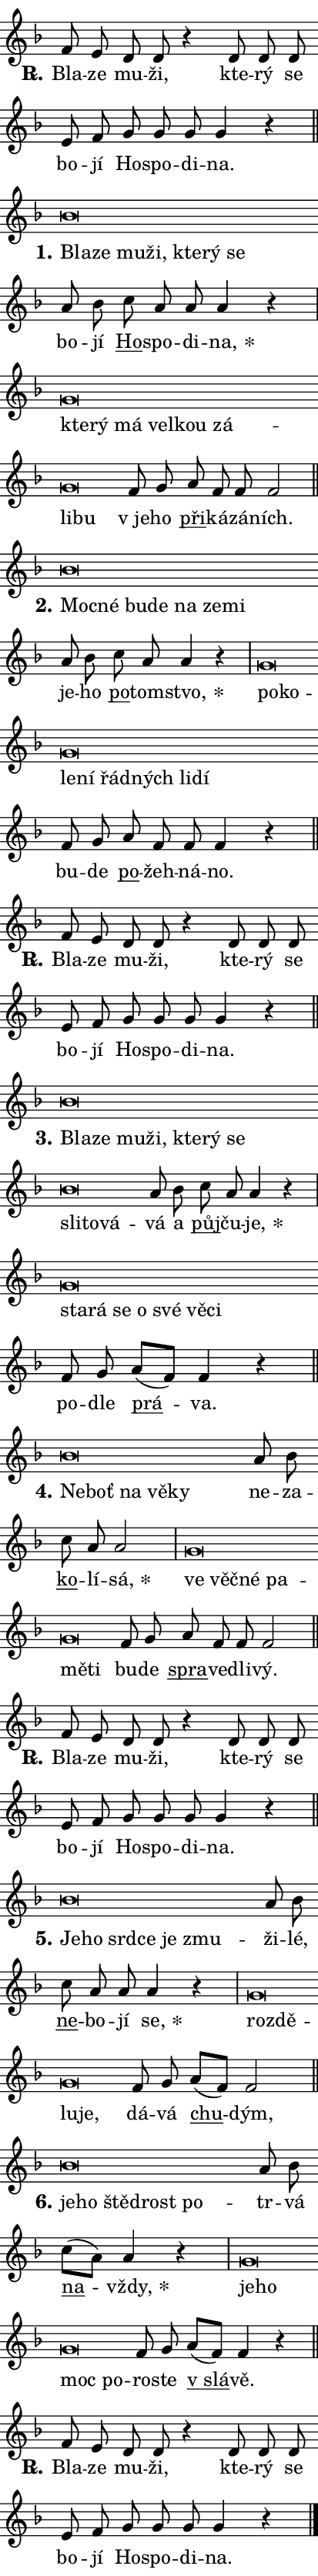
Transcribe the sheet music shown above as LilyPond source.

\version "2.22.1"
\header { tagline = "" }
\paper {
  indent = 0\cm
  top-margin = 0\cm
  right-margin = 0\cm
  bottom-margin = 0\cm
  left-margin = 0\cm
  paper-width = 7\cm
  page-breaking = #ly:one-page-breaking
  system-system-spacing.basic-distance = #11
  score-system-spacing.basic-distance = #11.3
  ragged-last = ##f
}


%% Author: Thomas Morley
%% https://lists.gnu.org/archive/html/lilypond-user/2020-05/msg00002.html
#(define (line-position grob)
"Returns position of @var[grob} in current system:
   @code{'start}, if at first time-step
   @code{'end}, if at last time-step
   @code{'middle} otherwise
"
  (let* ((col (ly:item-get-column grob))
         (ln (ly:grob-object col 'left-neighbor))
         (rn (ly:grob-object col 'right-neighbor))
         (col-to-check-left (if (ly:grob? ln) ln col))
         (col-to-check-right (if (ly:grob? rn) rn col))
         (break-dir-left
           (and
             (ly:grob-property col-to-check-left 'non-musical #f)
             (ly:item-break-dir col-to-check-left)))
         (break-dir-right
           (and
             (ly:grob-property col-to-check-right 'non-musical #f)
             (ly:item-break-dir col-to-check-right))))
        (cond ((eqv? 1 break-dir-left) 'start)
              ((eqv? -1 break-dir-right) 'end)
              (else 'middle))))

#(define (tranparent-at-line-position vctor)
  (lambda (grob)
  "Relying on @code{line-position} select the relevant enry from @var{vctor}.
Used to determine transparency,"
    (case (line-position grob)
      ((end) (not (vector-ref vctor 0)))
      ((middle) (not (vector-ref vctor 1)))
      ((start) (not (vector-ref vctor 2))))))

noteHeadBreakVisibility =
#(define-music-function (break-visibility)(vector?)
"Makes @code{NoteHead}s transparent relying on @var{break-visibility}"
#{
  \override NoteHead.transparent =
    #(tranparent-at-line-position break-visibility)
#})

#(define delete-ledgers-for-transparent-note-heads
  (lambda (grob)
    "Reads whether a @code{NoteHead} is transparent.
If so this @code{NoteHead} is removed from @code{'note-heads} from
@var{grob}, which is supposed to be @code{LedgerLineSpanner}.
As a result ledgers are not printed for this @code{NoteHead}"
    (let* ((nhds-array (ly:grob-object grob 'note-heads))
           (nhds-list
             (if (ly:grob-array? nhds-array)
                 (ly:grob-array->list nhds-array)
                 '()))
           ;; Relies on the transparent-property being done before
           ;; Staff.LedgerLineSpanner.after-line-breaking is executed.
           ;; This is fragile ...
           (to-keep
             (remove
               (lambda (nhd)
                 (ly:grob-property nhd 'transparent #f))
               nhds-list)))
      ;; TODO find a better method to iterate over grob-arrays, similiar
      ;; to filter/remove etc for lists
      ;; For now rebuilt from scratch
      (set! (ly:grob-object grob 'note-heads)  '())
      (for-each
        (lambda (nhd)
          (ly:pointer-group-interface::add-grob grob 'note-heads nhd))
        to-keep))))

hideNotes = {
  \noteHeadBreakVisibility #begin-of-line-visible
}
unHideNotes = {
  \noteHeadBreakVisibility #all-visible
}

% work-around for resetting accidentals
% https://lilypond.org/doc/v2.23/Documentation/notation/displaying-rhythms#unmetered-music
cadenzaMeasure = {
  \cadenzaOff
  \partial 1024 s1024
  \cadenzaOn
}

#(define-markup-command (accent layout props text) (markup?)
  "Underline accented syllable"
  (interpret-markup layout props
    #{\markup \override #'(offset . 4.3) \underline { #text }#}))

responsum = \markup \concat {
  "R" \hspace #-1.05 \path #0.1 #'((moveto 0 0.07) (lineto 0.9 0.8)) \hspace #0.05 "."
}

\layout {
    \context {
        \Staff
        \remove "Time_signature_engraver"
        \override LedgerLineSpanner.after-line-breaking = #delete-ledgers-for-transparent-note-heads
    }
    \context {
        \Voice {
            \override NoteHead.output-attributes = #'((class . "notehead"))
            \override Hairpin.height = #0.55
        }
    }
    \context {
        \Lyrics {
            \override StanzaNumber.output-attributes = #'((class . "stanzanumber"))
            \override LyricSpace.minimum-distance = #0.9
            \override LyricText.font-name = #"TeX Gyre Schola"
            \override LyricText.font-size = 1
            \override StanzaNumber.font-name = #"TeX Gyre Schola Bold"
            \override StanzaNumber.font-size = 1
        }
    }
}

% magnetic-lyrics.ily
%
%   written by
%     Jean Abou Samra <jean@abou-samra.fr>
%     Werner Lemberg <wl@gnu.org>
%
%   adapted by
%     Jiri Hon <jiri.hon@gmail.com>
%
% Version 2022-Apr-15

% https://www.mail-archive.com/lilypond-user@gnu.org/msg149350.html

#(define (Left_hyphen_pointer_engraver context)
   "Collect syllable-hyphen-syllable occurrences in lyrics and store
them in properties.  This engraver only looks to the left.  For
example, if the lyrics input is @code{foo -- bar}, it does the
following.

@itemize @bullet
@item
Set the @code{text} property of the @code{LyricHyphen} grob between
@q{foo} and @q{bar} to @code{foo}.

@item
Set the @code{left-hyphen} property of the @code{LyricText} grob with
text @q{foo} to the @code{LyricHyphen} grob between @q{foo} and
@q{bar}.
@end itemize

Use this auxiliary engraver in combination with the
@code{lyric-@/text::@/apply-@/magnetic-@/offset!} hook."
   (let ((hyphen #f)
         (text #f))
     (make-engraver
      (acknowledgers
       ((lyric-syllable-interface engraver grob source-engraver)
        (set! text grob)))
      (end-acknowledgers
       ((lyric-hyphen-interface engraver grob source-engraver)
        ;(when (not (grob::has-interface grob 'lyric-space-interface))
          (set! hyphen grob)));)
      ((stop-translation-timestep engraver)
       (when (and text hyphen)
         (ly:grob-set-object! text 'left-hyphen hyphen))
       (set! text #f)
       (set! hyphen #f)))))

#(define (lyric-text::apply-magnetic-offset! grob)
   "If the space between two syllables is less than the value in
property @code{LyricText@/.details@/.squash-threshold}, move the right
syllable to the left so that it gets concatenated with the left
syllable.

Use this function as a hook for
@code{LyricText@/.after-@/line-@/breaking} if the
@code{Left_@/hyphen_@/pointer_@/engraver} is active."
   (let ((hyphen (ly:grob-object grob 'left-hyphen #f)))
     (when hyphen
       (let ((left-text (ly:spanner-bound hyphen LEFT)))
         (when (grob::has-interface left-text 'lyric-syllable-interface)
           (let* ((common (ly:grob-common-refpoint grob left-text X))
                  (this-x-ext (ly:grob-extent grob common X))
                  (left-x-ext
                   (begin
                     ;; Trigger magnetism for left-text.
                     (ly:grob-property left-text 'after-line-breaking)
                     (ly:grob-extent left-text common X)))
                  ;; `delta` is the gap width between two syllables.
                  (delta (- (interval-start this-x-ext)
                            (interval-end left-x-ext)))
                  (details (ly:grob-property grob 'details))
                  (threshold (assoc-get 'squash-threshold details 0.2)))
             (when (< delta threshold)
               (let* (;; We have to manipulate the input text so that
                      ;; ligatures crossing syllable boundaries are not
                      ;; disabled.  For languages based on the Latin
                      ;; script this is essentially a beautification.
                      ;; However, for non-Western scripts it can be a
                      ;; necessity.
                      (lt (ly:grob-property left-text 'text))
                      (rt (ly:grob-property grob 'text))
                      (is-space (grob::has-interface hyphen 'lyric-space-interface))
                      (space (if is-space " " ""))
                      (space-markup (grob-interpret-markup grob " "))
                      (space-size (interval-length (ly:stencil-extent space-markup X)))
                      (extra-delta (if is-space space-size 0))
                      ;; Append new syllable.
                      (ltrt-space (if (and (string? lt) (string? rt))
                                (string-append lt space rt)
                                (make-concat-markup (list lt space rt))))
                      ;; Right-align `ltrt` to the right side.
                      (ltrt-space-markup (grob-interpret-markup
                               grob
                               (make-translate-markup
                                (cons (interval-length this-x-ext) 0)
                                (make-right-align-markup ltrt-space)))))
                 (begin
                   ;; Don't print `left-text`.
                   (ly:grob-set-property! left-text 'stencil #f)
                   ;; Set text and stencil (which holds all collected
                   ;; syllables so far) and shift it to the left.
                   (ly:grob-set-property! grob 'text ltrt-space)
                   (ly:grob-set-property! grob 'stencil ltrt-space-markup)
                   (ly:grob-translate-axis! grob (- (- delta extra-delta)) X))))))))))


#(define (lyric-hyphen::displace-bounds-first grob)
   ;; Make very sure this callback isn't triggered too early.
   (let ((left (ly:spanner-bound grob LEFT))
         (right (ly:spanner-bound grob RIGHT)))
     (ly:grob-property left 'after-line-breaking)
     (ly:grob-property right 'after-line-breaking)
     (ly:lyric-hyphen::print grob)))

squashThreshold = #0.4

\layout {
  \context {
    \Lyrics
    \consists #Left_hyphen_pointer_engraver
    \override LyricText.after-line-breaking =
      #lyric-text::apply-magnetic-offset!
    \override LyricHyphen.stencil = #lyric-hyphen::displace-bounds-first
    \override LyricText.details.squash-threshold = \squashThreshold
    \override LyricHyphen.minimum-distance = 0
    \override LyricHyphen.minimum-length = \squashThreshold
  }
}

squash = \override LyricText.details.squash-threshold = 9999
unSquash = \override LyricText.details.squash-threshold = \squashThreshold

left = \override LyricText.self-alignment-X = #LEFT
unLeft = \revert LyricText.self-alignment-X

starOffset = #(lambda (grob) 
                (let ((x_offset (ly:self-alignment-interface::aligned-on-x-parent grob)))
                  (if (= x_offset 0) 0 (+ x_offset 1.2))))

star = #(define-music-function (syllable)(string?)
"Append star separator at the end of a syllable"
#{
  \once \override LyricText.X-offset = #starOffset
  \lyricmode { \markup {
    #syllable
    \override #'((font-name . "TeX Gyre Schola Bold")) \hspace #0.2 \lower #0.65 \larger "*"
  } }
#})

starAccent = #(define-music-function (syllable)(string?)
"Append star separator at the end of a syllable and make accent"
#{
  \once \override LyricText.X-offset = #starOffset
  \lyricmode { \markup {
    \accent #syllable
    \override #'((font-name . "TeX Gyre Schola Bold")) \hspace #0.2 \lower #0.65 \larger "*"
  } }
#})

breath = #(define-music-function (syllable)(string?)
"Append breathing indicator at the end of a syllable"
#{
  \lyricmode { \markup { #syllable "+" } }
#})

optionalBreath = #(define-music-function (syllable)(string?)
"Append optional breathing indicator at the end of a syllable"
#{
  \lyricmode { \markup { #syllable "(+)" } }
#})


\score {
    <<
        \new Voice = "melody" { \cadenzaOn \key f \major \relative { f'8 e d d r4 \bar "" d8 d d \bar "" e f \bar "" g g g g4 r \cadenzaMeasure \bar "||" \break } }
        \new Lyrics \lyricsto "melody" { \lyricmode { \set stanza = \responsum
Bla -- ze mu -- ži, kte -- rý se bo -- jí Ho -- spo -- di -- na. } }
    >>
    \layout {}
}

\score {
    <<
        \new Voice = "melody" { \cadenzaOn \key f \major \relative { bes'\breve*1/16 \hideNotes \breve*1/16 \bar "" \breve*1/16 \bar "" \breve*1/16 \bar "" \breve*1/16 \bar "" \breve*1/16 \breve*1/16 \bar "" \unHideNotes a8 bes \bar "" c a a a4 r \cadenzaMeasure \bar "|" g\breve*1/16 \hideNotes \breve*1/16 \bar "" \breve*1/16 \bar "" \breve*1/16 \bar "" \breve*1/16 \bar "" \breve*1/16 \bar "" \breve*1/16 \breve*1/16 \bar "" \unHideNotes f8 g \bar "" a f f f2 \cadenzaMeasure \bar "||" \break } }
        \new Lyrics \lyricsto "melody" { \lyricmode { \set stanza = "1."
\left Bla -- \squash ze mu -- ži, kte -- rý se \unLeft \unSquash bo -- jí \markup \accent Ho -- spo -- di -- \star na, \left kte -- \squash rý má vel -- kou zá -- li -- bu \unLeft \unSquash "v je" -- ho \markup \accent při -- ká -- zá -- ních. } }
    >>
    \layout {}
}

\score {
    <<
        \new Voice = "melody" { \cadenzaOn \key f \major \relative { bes'\breve*1/16 \hideNotes \breve*1/16 \bar "" \breve*1/16 \bar "" \breve*1/16 \bar "" \breve*1/16 \bar "" \breve*1/16 \breve*1/16 \bar "" \unHideNotes a8 bes \bar "" c a a4 r \cadenzaMeasure \bar "|" g\breve*1/16 \hideNotes \breve*1/16 \bar "" \breve*1/16 \bar "" \breve*1/16 \bar "" \breve*1/16 \bar "" \breve*1/16 \bar "" \breve*1/16 \breve*1/16 \bar "" \unHideNotes f8 g \bar "" a f f f4 r \cadenzaMeasure \bar "||" \break } }
        \new Lyrics \lyricsto "melody" { \lyricmode { \set stanza = "2."
\left Moc -- \squash né bu -- de na ze -- mi \unLeft \unSquash je -- ho \markup \accent po -- tom -- \star stvo, \left po -- \squash ko -- le -- ní řád -- ných li -- dí \unLeft \unSquash bu -- de \markup \accent po -- žeh -- ná -- no. } }
    >>
    \layout {}
}

\score {
    <<
        \new Voice = "melody" { \cadenzaOn \key f \major \relative { f'8 e d d r4 \bar "" d8 d d \bar "" e f \bar "" g g g g4 r \cadenzaMeasure \bar "||" \break } }
        \new Lyrics \lyricsto "melody" { \lyricmode { \set stanza = \responsum
Bla -- ze mu -- ži, kte -- rý se bo -- jí Ho -- spo -- di -- na. } }
    >>
    \layout {}
}

\score {
    <<
        \new Voice = "melody" { \cadenzaOn \key f \major \relative { bes'\breve*1/16 \hideNotes \breve*1/16 \bar "" \breve*1/16 \bar "" \breve*1/16 \bar "" \breve*1/16 \bar "" \breve*1/16 \bar "" \breve*1/16 \bar "" \breve*1/16 \bar "" \breve*1/16 \breve*1/16 \bar "" \unHideNotes a8 bes \bar "" c a a4 r \cadenzaMeasure \bar "|" g\breve*1/16 \hideNotes \breve*1/16 \bar "" \breve*1/16 \bar "" \breve*1/16 \bar "" \breve*1/16 \bar "" \breve*1/16 \breve*1/16 \bar "" \unHideNotes f8 g \bar "" a[( f)] f4 r \cadenzaMeasure \bar "||" \break } }
        \new Lyrics \lyricsto "melody" { \lyricmode { \set stanza = "3."
\left Bla -- \squash ze mu -- ži, kte -- rý se sli -- to -- vá -- \unLeft \unSquash vá a \markup \accent půj -- ču -- \star je, \left sta -- \squash rá se o své vě -- ci \unLeft \unSquash po -- dle \markup \accent prá -- va. } }
    >>
    \layout {}
}

\score {
    <<
        \new Voice = "melody" { \cadenzaOn \key f \major \relative { bes'\breve*1/16 \hideNotes \breve*1/16 \bar "" \breve*1/16 \bar "" \breve*1/16 \breve*1/16 \bar "" \unHideNotes a8 bes \bar "" c a a2 \cadenzaMeasure \bar "|" g\breve*1/16 \hideNotes \breve*1/16 \bar "" \breve*1/16 \bar "" \breve*1/16 \bar "" \breve*1/16 \breve*1/16 \bar "" \unHideNotes f8 g \bar "" a f f f2 \cadenzaMeasure \bar "||" \break } }
        \new Lyrics \lyricsto "melody" { \lyricmode { \set stanza = "4."
\left Ne -- \squash boť na vě -- ky \unLeft \unSquash ne -- za -- \markup \accent ko -- lí -- \star sá, \left ve \squash věč -- né pa -- mě -- ti \unLeft \unSquash bu -- de \markup \accent spra -- ve -- dli -- vý. } }
    >>
    \layout {}
}

\score {
    <<
        \new Voice = "melody" { \cadenzaOn \key f \major \relative { f'8 e d d r4 \bar "" d8 d d \bar "" e f \bar "" g g g g4 r \cadenzaMeasure \bar "||" \break } }
        \new Lyrics \lyricsto "melody" { \lyricmode { \set stanza = \responsum
Bla -- ze mu -- ži, kte -- rý se bo -- jí Ho -- spo -- di -- na. } }
    >>
    \layout {}
}

\score {
    <<
        \new Voice = "melody" { \cadenzaOn \key f \major \relative { bes'\breve*1/16 \hideNotes \breve*1/16 \bar "" \breve*1/16 \bar "" \breve*1/16 \bar "" \breve*1/16 \breve*1/16 \bar "" \unHideNotes a8 bes \bar "" c a a a4 r \cadenzaMeasure \bar "|" g\breve*1/16 \hideNotes \breve*1/16 \bar "" \breve*1/16 \breve*1/16 \bar "" \unHideNotes f8 g \bar "" a[( f)] f2 \cadenzaMeasure \bar "||" \break } }
        \new Lyrics \lyricsto "melody" { \lyricmode { \set stanza = "5."
\left Je -- \squash ho srd -- ce je zmu -- \unLeft \unSquash ži -- lé, \markup \accent ne -- bo -- jí \star se, \left roz -- \squash dě -- lu -- je, \unLeft \unSquash dá -- vá \markup \accent chu -- dým, } }
    >>
    \layout {}
}

\score {
    <<
        \new Voice = "melody" { \cadenzaOn \key f \major \relative { bes'\breve*1/16 \hideNotes \breve*1/16 \bar "" \breve*1/16 \bar "" \breve*1/16 \breve*1/16 \bar "" \unHideNotes a8 bes \bar "" c[( a)] a4 r \cadenzaMeasure \bar "|" g\breve*1/16 \hideNotes \breve*1/16 \bar "" \breve*1/16 \breve*1/16 \bar "" \unHideNotes f8 g \bar "" a[( f)] f4 r \cadenzaMeasure \bar "||" \break } }
        \new Lyrics \lyricsto "melody" { \lyricmode { \set stanza = "6."
\left je -- \squash ho ště -- drost po -- \unLeft \unSquash tr -- vá \markup \accent na -- \star vždy, \left je -- \squash ho moc po -- \unLeft \unSquash ro -- ste \markup \accent "v slá" -- vě. } }
    >>
    \layout {}
}

\score {
    <<
        \new Voice = "melody" { \cadenzaOn \key f \major \relative { f'8 e d d r4 \bar "" d8 d d \bar "" e f \bar "" g g g g4 r \cadenzaMeasure \bar "||" \break } \bar "|." }
        \new Lyrics \lyricsto "melody" { \lyricmode { \set stanza = \responsum
Bla -- ze mu -- ži, kte -- rý se bo -- jí Ho -- spo -- di -- na. } }
    >>
    \layout {}
}
